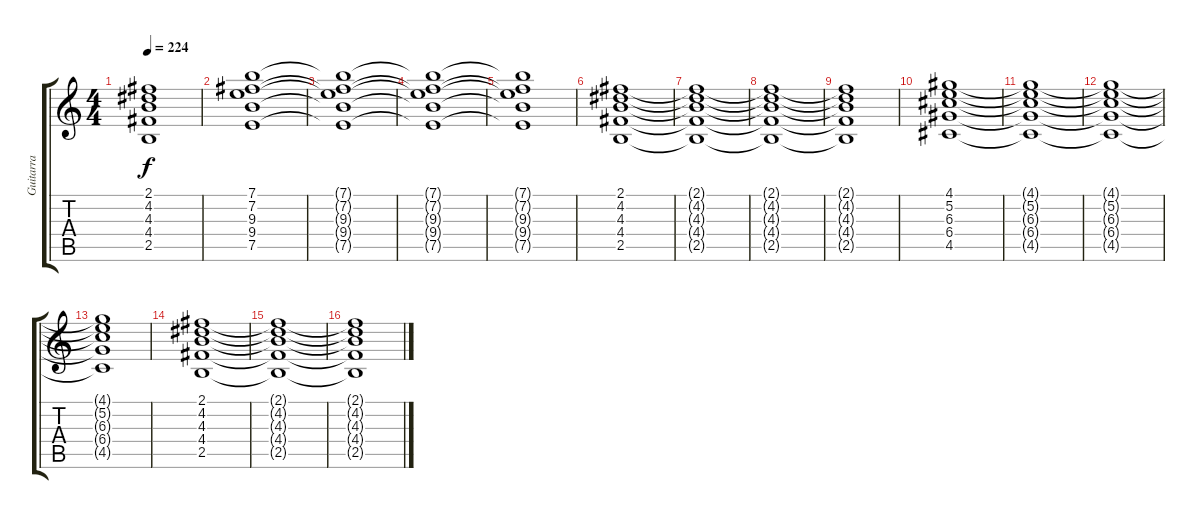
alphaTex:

\track ("Guitarra" "Guitarra") {instrument overdrivenguitar}
\staff {score tabs}
\tuning (E4 B3 G3 D3 A2 E2) {hide}
\ts (4 4)
\tempo 224
\clef g2
\ks c
(2.1{t} 4.2{t} 4.3{t} 4.4{t} 2.5{t}).1{dy f} |
(7.1 7.2 9.3 9.4 7.5).1 |
(7.1{t} 7.2{t} 9.3{t} 9.4{t} 7.5{t}).1 |
(7.1{t} 7.2{t} 9.3{t} 9.4{t} 7.5{t}).1 |
(7.1{t} 7.2{t} 9.3{t} 9.4{t} 7.5{t}).1 |
(2.1 4.2 4.3 4.4 2.5).1 |
(2.1{t} 4.2{t} 4.3{t} 4.4{t} 2.5{t}).1 |
(2.1{t} 4.2{t} 4.3{t} 4.4{t} 2.5{t}).1 |
(2.1{t} 4.2{t} 4.3{t} 4.4{t} 2.5{t}).1 |
(4.1 5.2 6.3 6.4 4.5).1 |
(4.1{t} 5.2{t} 6.3{t} 6.4{t} 4.5{t}).1 |
(4.1{t} 5.2{t} 6.3{t} 6.4{t} 4.5{t}).1 |
(4.1{t} 5.2{t} 6.3{t} 6.4{t} 4.5{t}).1 |
(2.1 4.2 4.3 4.4 2.5).1 |
(2.1{t} 4.2{t} 4.3{t} 4.4{t} 2.5{t}).1 |
(2.1{t} 4.2{t} 4.3{t} 4.4{t} 2.5{t}).1
